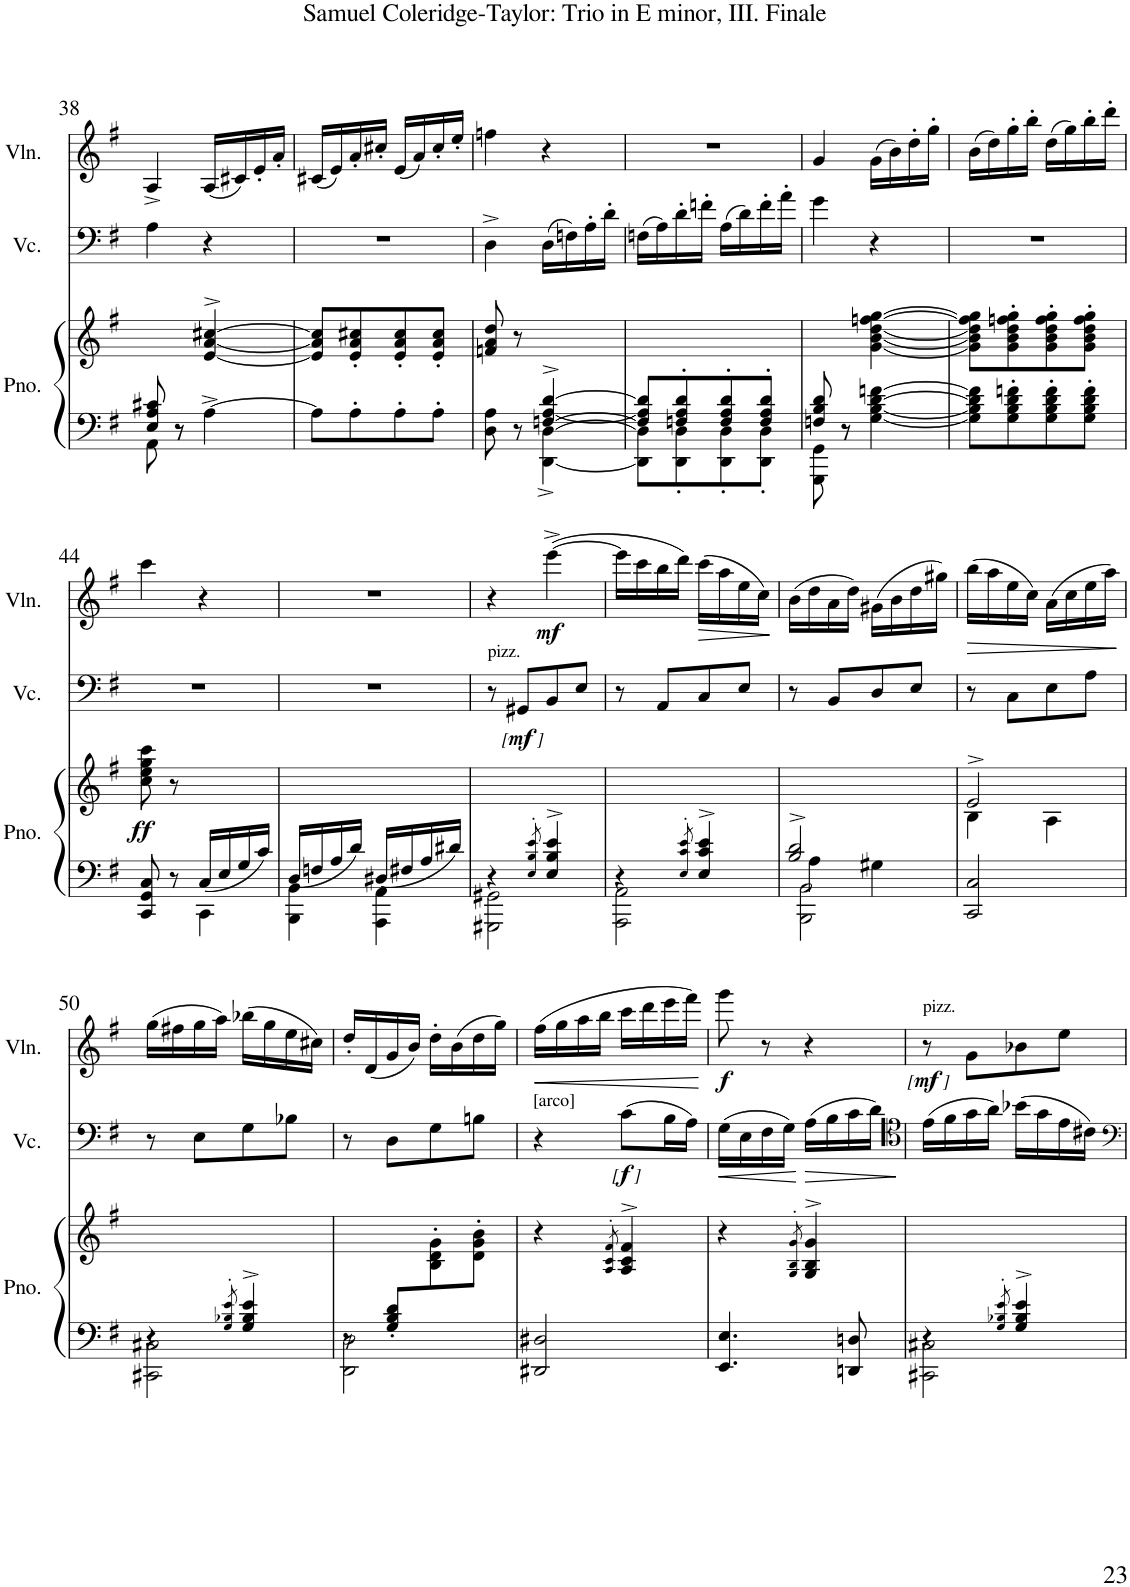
**kern	**kern	**dynam	**kern	**dynam	**kern	**dynam
*part3	*part3	*part3	*part2	*part2	*part1	*part1
*staff4	*staff3	*staff3/4	*staff2	*staff2	*staff1	*staff1
*I"Piano	*	*	*I"Violoncello	*	*I"Violin	*
*I'Pno.	*	*	*I'Vc.	*	*I'Vln.	*
!!LO:PB:g=z
*clefF4	*clefG2	*	*clefF4	*	*clefG2	*
*k[f#]	*k[f#]	*	*k[f#]	*	*k[f#]	*
*M2/4	*M2/4	*	*M2/4	*	*M2/4	*
=38	=38	=38	=38	=38	=38	=38
*^	*	*	*	*	*	*
8E/ 8A/ 8c#X/	8AA\	8ryy	.	4A'~\	.	4A^^^/	.
4.ryy	8r	8r	.	.	.	.	.
.	[4A^\	[4e/^> [4a/^> [4cc#X/^>	.	4r	.	(16A/LL	.
.	.	.	.	.	.	16c#X/)	.
.	.	.	.	.	.	16e'/	.
.	.	.	.	.	.	16a'/JJ	.
*v	*v	*	*	*	*	*	*
=39	=39	=39	=39	=39	=39	=39
8A\L]	8e/] 8a/] 8cc#/]L	.	2r	.	(16c#X/LL	.
.	.	.	.	.	16e/)	.
8A'\	8e/' 8a/' 8cc#X/'	.	.	.	16a'/	.
.	.	.	.	.	16cc#X'/JJ	.
8A'\	8e/' 8a/' 8cc#/'	.	.	.	(16e/LL	.
.	.	.	.	.	16a/)	.
8A'\J	8e/' 8a/' 8cc#/'J	.	.	.	16cc#'/	.
.	.	.	.	.	16ee'/JJ	.
=40	=40	=40	=40	=40	=40	=40
*^	*	*	*	*	*	*
4ryy	8D\ 8A\	8fn/ 8a/ 8dd/	.	4D^^^\	.	4ffn'~\	.
.	8r	8r	.	.	.	.	.
[>4Fn/^> [4A/^> [4d/^>	[<4DD\^< [4D\^<	4ryy	.	(16D\LL	.	4r	.
.	.	.	.	16Fn\)	.	.	.
.	.	.	.	16A'\	.	.	.
.	.	.	.	16d'\JJ	.	.	.
=41	=41	=41	=41	=41	=41	=41	=41
8F/] 8A/] 8d/]L	8DD\] 8D\]L	2ryy	.	(16Fn\LL	.	2r	.
.	.	.	.	16A\)	.	.	.
8Fn/'> 8A/'> 8d/'>	8DD\'< 8D\'<	.	.	16d'\	.	.	.
.	.	.	.	16fn'\JJ	.	.	.
8F/'> 8A/'> 8d/'>	8DD\'< 8D\'<	.	.	(16A\LL	.	.	.
.	.	.	.	16d\)	.	.	.
8F/'> 8A/'> 8d/'>J	8DD\'< 8D\'<J	.	.	16f'\	.	.	.
.	.	.	.	16a'\JJ	.	.	.
=42	=42	=42	=42	=42	=42	=42	=42
8Fn/ 8B/ 8d/	8GGG\ 8GG\	8ryy	.	4g'~\	.	4g'~/	.
4.ryy	8r	8r	.	.	.	.	.
.	[4G\ [4B\ [4d\ [4fn\	[4g\ [<4b\ [<4dd\ [>4ffn\ [4gg\	.	4r	.	(16g\LL	.
.	.	.	.	.	.	16b\)	.
.	.	.	.	.	.	16dd'\	.
.	.	.	.	.	.	16gg'\JJ	.
*v	*v	*	*	*	*	*	*
=43	=43	=43	=43	=43	=43	=43
8G\] 8B\] 8d\] 8f\]L	8g\] 8b\] 8dd\] 8ff\] 8gg\]L	.	2r	.	(16b\LL	.
.	.	.	.	.	16dd\)	.
8G\' 8B\' 8d\' 8fn\'	8g\' 8b\' 8dd\' 8ffn\' 8gg\'	.	.	.	16gg'\	.
.	.	.	.	.	16bb'\JJ	.
8G\' 8B\' 8d\' 8f\'	8g\' 8b\' 8dd\' 8ff\' 8gg\'	.	.	.	(16dd\LL	.
.	.	.	.	.	16gg\)	.
8G\' 8B\' 8d\' 8f\'J	8g\' 8b\' 8dd\' 8ff\' 8gg\'J	.	.	.	16bb'\	.
.	.	.	.	.	16ddd'\JJ	.
!!LO:LB:g=z
=44	=44	=44	=44	=44	=44	=44
*^	*	*	*	*	*	*
!	!	!	!LO:DY:b	!	!	!	!
4ryy	8CC/ 8GG/ 8C/	8cc\ 8ee\ 8gg\ 8ccc\	ff	2r	.	4ccc'~\	.
.	8r	8r	.	.	.	.	.
16C/LL	4CC\	4ryy	.	.	.	4r	.
16E/	.	.	.	.	.	.	.
16G/	.	.	.	.	.	.	.
16c/JJ	.	.	.	.	.	.	.
=45	=45	=45	=45	=45	=45	=45	=45
16D/LL	4BBB\ 4BB\	2ryy	.	2r	.	2r	.
16Fn/	.	.	.	.	.	.	.
16A/	.	.	.	.	.	.	.
16d/JJ	.	.	.	.	.	.	.
16D#X/LL	4AAA\ 4AA\	.	.	.	.	.	.
16F#X/	.	.	.	.	.	.	.
16A/	.	.	.	.	.	.	.
16d#X/JJ	.	.	.	.	.	.	.
=46	=46	=46	=46	=46	=46	=46	=46
!	!	!	!	!LO:TX:a:t=pizz.	!	!	!
4ryy	2GGG#X\ 2GG#X\	4r	.	8r	.	4r	.
!	!	!	!	!	!LO:DY:b	!	!
!	!	!	!	!	!LO:DY:n=1:b	!	!
!	!	!	!	!	!LO:DY:n=2:b	!	!
.	.	.	.	8GG#X/L	other-dynamics mf other-dynamics	.	.
8qE/'> 8qB/'> 8qe/'>	.	.	.	.	.	.	.
!	!	!	!	!	!	!	!LO:DY:b
4E/^> 4B/^> 4e/^>	.	4ryy	.	8BB/	.	([4eee^\	mf
.	.	.	.	8E/J	.	.	.
=47	=47	=47	=47	=47	=47	=47	=47
4ryy	2AAA\ 2AA\	4r	.	8r	.	16eee\LL]	.
.	.	.	.	.	.	16ccc\	.
.	.	.	.	8AA/L	.	16bb\	.
.	.	.	.	.	.	16ddd\JJ)	.
8qE/'> 8qc/'> 8qe/'>	.	.	.	.	.	.	.
!	!	!	!	!	!	!	!LO:HP:b
4E/^> 4c/^> 4e/^>	.	4ryy	.	8C/	.	(16ccc\LL	>
.	.	.	.	.	.	16aa\	.
.	.	.	.	8E/J	.	16ee\	.
.	.	.	.	.	.	16cc\JJ)	.
*v	*v	*	*	*	*	*	*
.	.	.	.	.	.	]
=48	=48	=48	=48	=48	=48	=48
*^	*	*	*	*	*	*
*	*^	*	*	*	*	*	*
2B/^> 2d/^>	4A\	2BBB\ 2BB\	2ryy	.	8r	.	(16b\LL	.
.	.	.	.	.	.	.	16dd\	.
.	.	.	.	.	8BB/L	.	16a\	.
.	.	.	.	.	.	.	16dd\JJ)	.
.	4G#X\	.	.	.	8D/	.	(16g#X\LL	.
.	.	.	.	.	.	.	16b\	.
.	.	.	.	.	8E/J	.	16dd\	.
.	.	.	.	.	.	.	16gg#X\JJ)	.
*v	*v	*v	*	*	*	*	*	*
=49	=49	=49	=49	=49	=49	=49
*	*^	*	*	*	*	*
!	!	!	!	!	!	!	!LO:HP:b
2CC/ 2C/	2e^>/	4B\	.	8r	.	(16bb\LL	>
.	.	.	.	.	.	16aa\	.
.	.	.	.	8C\L	.	16ee\	.
.	.	.	.	.	.	16cc\JJ)	.
.	.	4A\	.	8E\	.	(16a\LL	.
.	.	.	.	.	.	16cc\	.
.	.	.	.	8A\J	.	16ee\	.
.	.	.	.	.	.	16aa\JJ)	.
*	*v	*v	*	*	*	*	*
.	.	.	.	.	.	]
!!LO:LB:g=z
=50	=50	=50	=50	=50	=50	=50
*^	*	*	*	*	*	*
4ryy	2CC#X\ 2C#X\	4r	.	8r	.	(16gg\LL	.
.	.	.	.	.	.	16ff#X\	.
.	.	.	.	8E\L	.	16gg\	.
.	.	.	.	.	.	16aa\JJ)	.
8qG/'> 8qB-X/'> 8qe/'>	.	.	.	.	.	.	.
4G/^> 4B-/^> 4e/^>	.	4ryy	.	8G\	.	(16bb-X\LL	.
.	.	.	.	.	.	16gg\	.
.	.	.	.	8B-X\J	.	16ee\	.
.	.	.	.	.	.	16cc#X\JJ)	.
=51	=51	=51	=51	=51	=51	=51	=51
8ryy	2DD\ 2D\	8r	.	8r	.	16dd'^^/LL	.
.	.	.	.	.	.	(16d/	.
8G/' 8B/' 8d/'L	.	8ryy	.	8D\L	.	16g/	.
.	.	.	.	.	.	16b/JJ)	.
4ryy	.	8B\' 8d\' 8g\'	.	8G\	.	16dd'^^\LL	.
.	.	.	.	.	.	(16b\	.
.	.	8d\' 8g\' 8b\'J	.	8Bn\J	.	16dd\	.
.	.	.	.	.	.	16gg\JJ)	.
*v	*v	*	*	*	*	*	*
=52	=52	=52	=52	=52	=52	=52
!	!	!	!LO:TX:a:t=[arco]	!	!	!
!	!	!	!	!	!	!LO:HP:b
2DD#X/ 2D#X/	4r	.	4r	.	(16ff#\LL	<
.	.	.	.	.	16gg\	.
.	.	.	.	.	16aa\	.
.	.	.	.	.	16bb\JJ	.
.	8qA/'> 8qc/'> 8qf#/'>	.	.	.	.	.
!	!	!	!	!LO:DY:b	!	!
!	!	!	!	!LO:DY:n=1:b	!	!
!	!	!	!	!LO:DY:n=2:b	!	!
.	4A/^> 4c/^> 4f#/^>	.	(8c\L	other-dynamics f other-dynamics	16ccc\LL	.
.	.	.	.	.	16ddd\	.
.	.	.	16B\L	.	16eee\	.
.	.	.	16A\JJ)	.	16fff#\JJ)	.
.	.	.	.	.	.	[
=53	=53	=53	=53	=53	=53	=53
!	!	!	!	!LO:HP:b	!	!LO:DY:b
4.EE/ 4.E/	4r	.	(16G\LL	<	8ggg\	f
.	.	.	16E\	.	.	.
.	.	.	16F#\	.	8r	.
.	.	.	16G\JJ)	.	.	.
.	8qG/'> 8qB/'> 8qg/'>	.	.	.	.	.
!	!	!	!	!LO:HP:n=1:b	!	!
.	4G/^> 4B/^> 4g/^>	.	(16A\LL	[ >	4r	.
.	.	.	16B\	.	.	.
8DDn/ 8Dn/	.	.	16c\	.	.	.
.	.	.	16d\JJ)	.	.	.
.	.	.	.	]	.	.
=54	=54	=54	=54	=54	=54	=54
*	*	*	*clefC4	*	*	*
*^	*	*	*	*	*	*
!	!	!	!	!	!	!LO:TX:a:t=pizz.	!
!	!	!	!	!	!	!	!LO:DY:b
!	!	!	!	!	!	!	!LO:DY:n=1:b
!	!	!	!	!	!	!	!LO:DY:n=2:b
4ryy	2CC#X\ 2C#X\	4r	.	(16e\LL	.	8r	other-dynamics mf other-dynamics
.	.	.	.	16f#\	.	.	.
.	.	.	.	16g\	.	8g\L	.
.	.	.	.	16a\JJ)	.	.	.
8qG/'> 8qB-X/'> 8qe/'>	.	.	.	.	.	.	.
4G/^> 4B-/^> 4e/^>	.	4ryy	.	(16b-X\LL	.	8b-X\	.
.	.	.	.	16g\	.	.	.
.	.	.	.	16e\	.	8ee\J	.
.	.	.	.	16c#X\JJ)	.	.	.
*v	*v	*	*	*	*	*	*
=	=	=	=	=	=	=
*-	*-	*-	*-	*-	*-	*-
